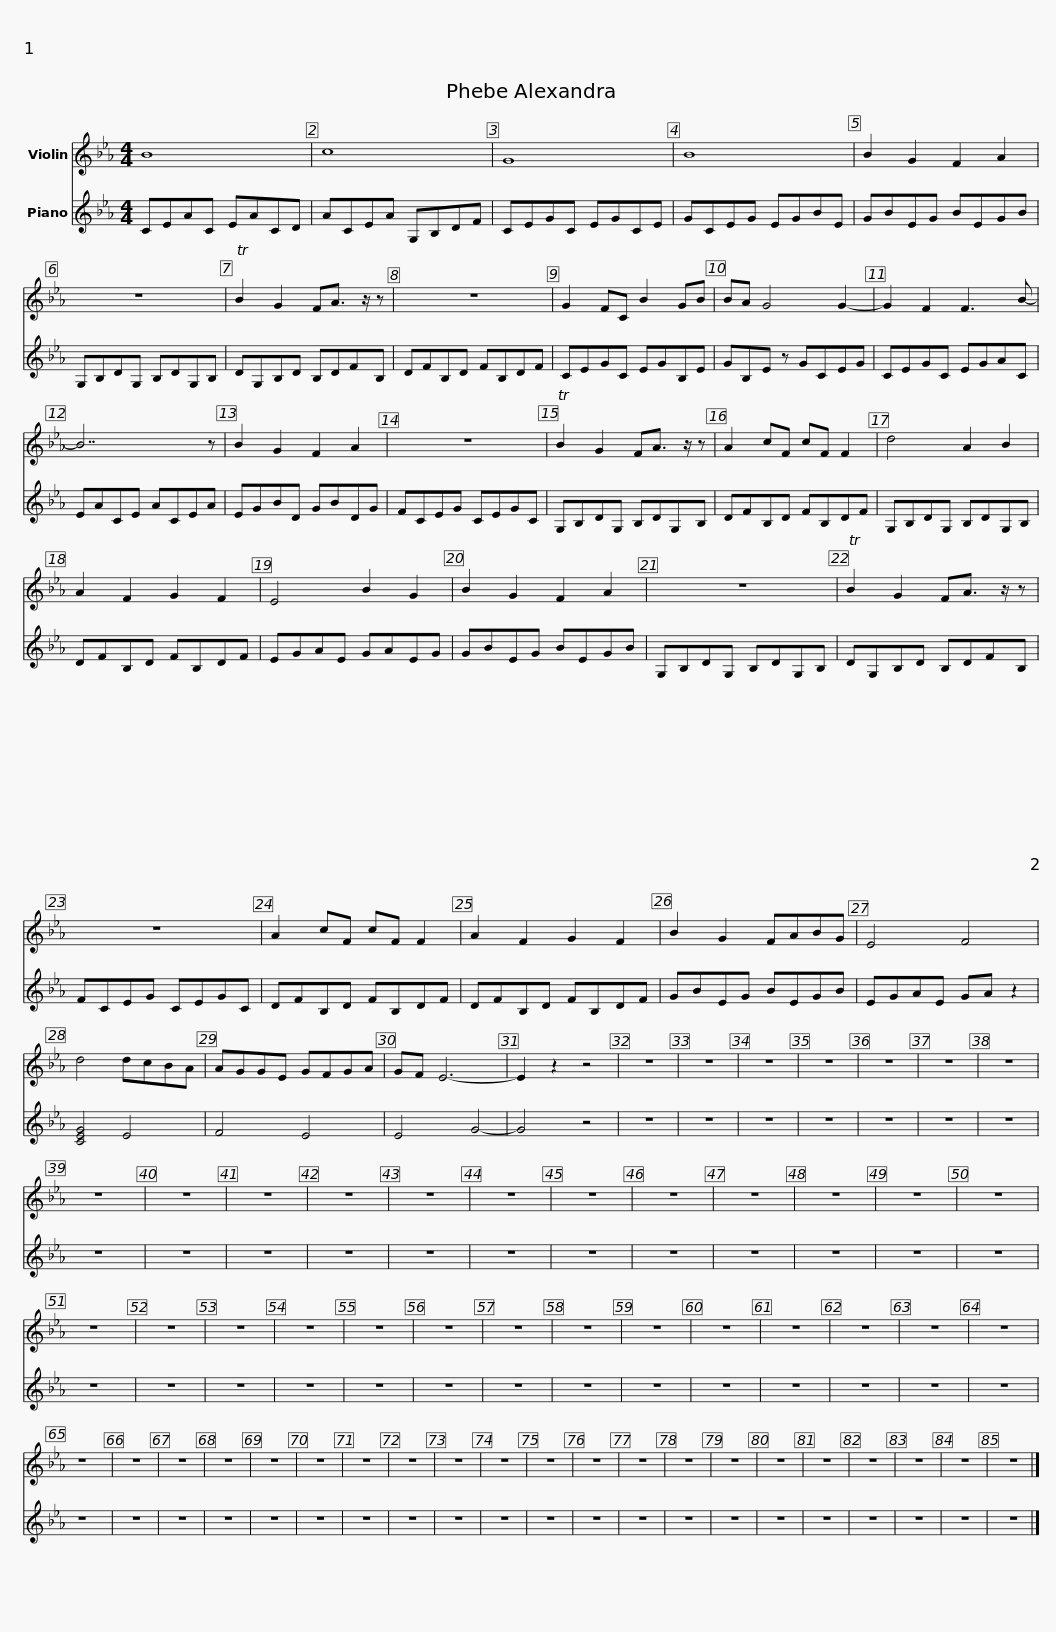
X:1
%%score 1 2
L:1/8
M:4/4
I:linebreak $
K:Eb
V:1 treble
V:2 treble
V:1
 B8 | c8 | G8 | B8 |$ B2 G2 F2 A2 | %5
 z8 | TB2 G2 FA3/2 z/ z | z8 |$ G2 FC B2 GB | BA G4 G2- | %10
 G2 F2 F3 B- | B7 z | B2 G2 F2 A2 |$ z8 | TB2 G2 FA3/2 z/ z | %15
 A2 cF cF F2 | d4 A2 B2 |$ A2 F2 G2 F2 | E4 B2 G2 | B2 G2 F2 A2 | %20
 z8 |$ TB2 G2 FA3/2 z/ z | z8 | A2 cF cF F2 | A2 F2 G2 F2 |$ %25
 B2 G2 FABG | E4 F4 | d4 dcBA | AGGE GFGA | GF E6- | %30
 E2 z2 z4 | z8 | z8 |$ z8 | z8 | %35
 z8 | z8 | z8 | z8 | z8 | %40
 z8 | z8 | z8 | z8 | z8 | %45
 z8 | z8 | z8 | z8 | z8 | %50
 z8 | z8 | z8 | z8 |$ z8 | %55
 z8 | z8 | z8 | z8 | z8 | %60
 z8 | z8 | z8 | z8 | z8 | %65
 z8 | z8 | z8 | z8 | z8 | %70
 z8 | z8 | z8 | z8 | z8 |$ %75
 z8 | z8 | z8 | z8 | z8 | %80
 z8 | z8 | z8 | z8 | z8 |] %85
V:2
 CEAC EACD | ACEA G,B,DF | CEGC EGCE | GCEG EGBE |$ GBEG BEGB | %5
 G,B,DG, B,DG,B, | DG,B,D B,DFB, | DFB,D FB,DF |$ CEGC EGB,E | GB,E z GCEG | %10
 CEGC EGAC | EACE ACEA | EGBD GBDG |$ FCEG CEGC | G,B,DG, B,DG,B, | %15
 DFB,D FB,DF | G,B,DG, B,DG,B, |$ DFB,D FB,DF | EGAE GAEG | GBEG BEGB | %20
 G,B,DG, B,DG,B, |$ DG,B,D B,DFB, | FCEG CEGC | DFB,D FB,DF | DFB,D FB,DF |$ %25
 GBEG BEGB | EGAE GA z2 | [CEG]4 E4 | F4 E4 | E4 G4- | %30
 G4 z4 | z8 | z8 |$ z8 | z8 | %35
 z8 | z8 | z8 | z8 | z8 | %40
 z8 | z8 | z8 | z8 | z8 | %45
 z8 | z8 | z8 | z8 | z8 | %50
 z8 | z8 | z8 | z8 |$ z8 | %55
 z8 | z8 | z8 | z8 | z8 | %60
 z8 | z8 | z8 | z8 | z8 | %65
 z8 | z8 | z8 | z8 | z8 | %70
 z8 | z8 | z8 | z8 | z8 |$ %75
 z8 | z8 | z8 | z8 | z8 | %80
 z8 | z8 | z8 | z8 | z8 |] %85
